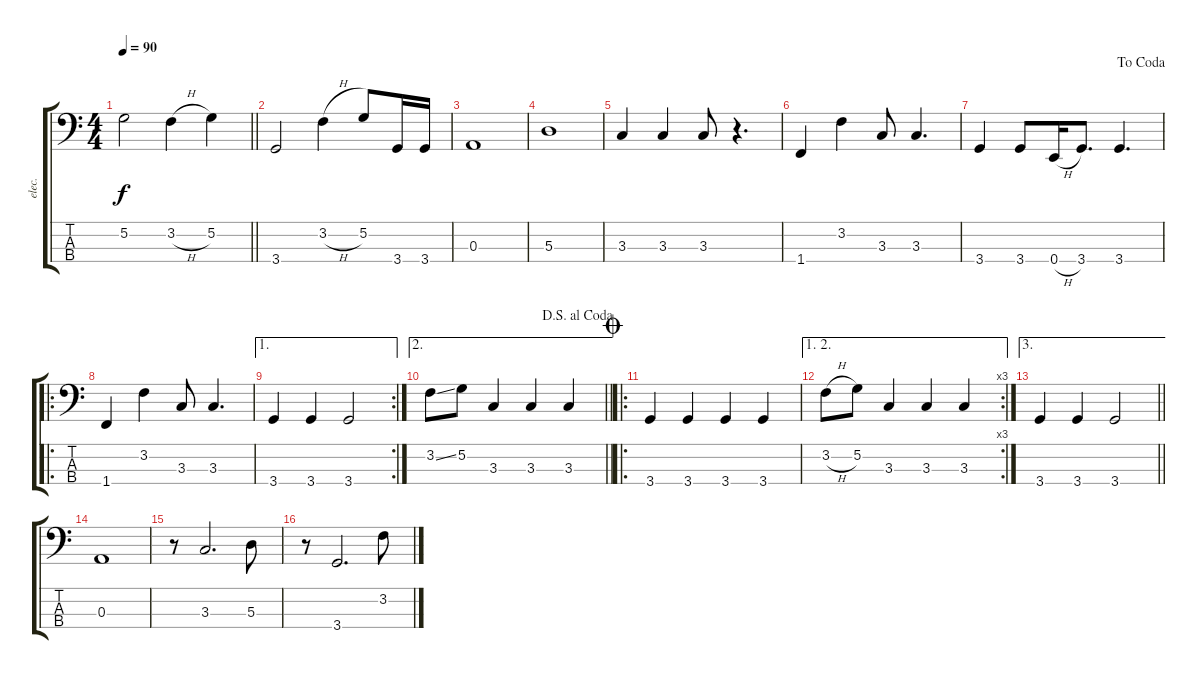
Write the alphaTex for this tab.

\track ("elec." "elec.") {instrument electricbasspick}
\staff {score tabs}
\tuning (G2 D2 A1 E1) {hide}
\ts (4 4)
\tempo 90
\clef f4
\barLineRight lightlight
\ks c
5.2.2{dy f} 3.2{h}.4 5.2.4 |
3.4.2 3.2{h}.4 5.2.8 3.4.16 3.4.16 |
0.3.1 |
5.3.1 |
3.3.4 3.3.4 3.3.8 r.4{d} |
1.4.4 3.2.4 3.3.8 3.3.4{d} |
\jump dacoda
3.4.4 3.4.8 0.4{h}.16 3.4.8{d} 3.4.4{d} |
\ro
1.4.4 3.2.4 3.3.8 3.3.4{d} |
\ae 1
\rc 2
3.4.4 3.4.4 3.4.2 |
\ae 2
\jump dalsegnoalcoda
\barLineRight lightlight
3.2{ss}.8 5.2.8 3.3.4 3.3.4 3.3.4 |
\ro
\jump coda
3.4.4 3.4.4 3.4.4 3.4.4 |
\ae (1 2)
\rc 3
3.2{h}.8 5.2.8 3.3.4 3.3.4 3.3.4 |
\ae 3
\barLineRight lightlight
3.4.4 3.4.4 3.4.2 |
0.3.1 |
r.8 3.3.2{d} 5.3.8 |
r.8 3.4.2{d} 3.2{h}.8
